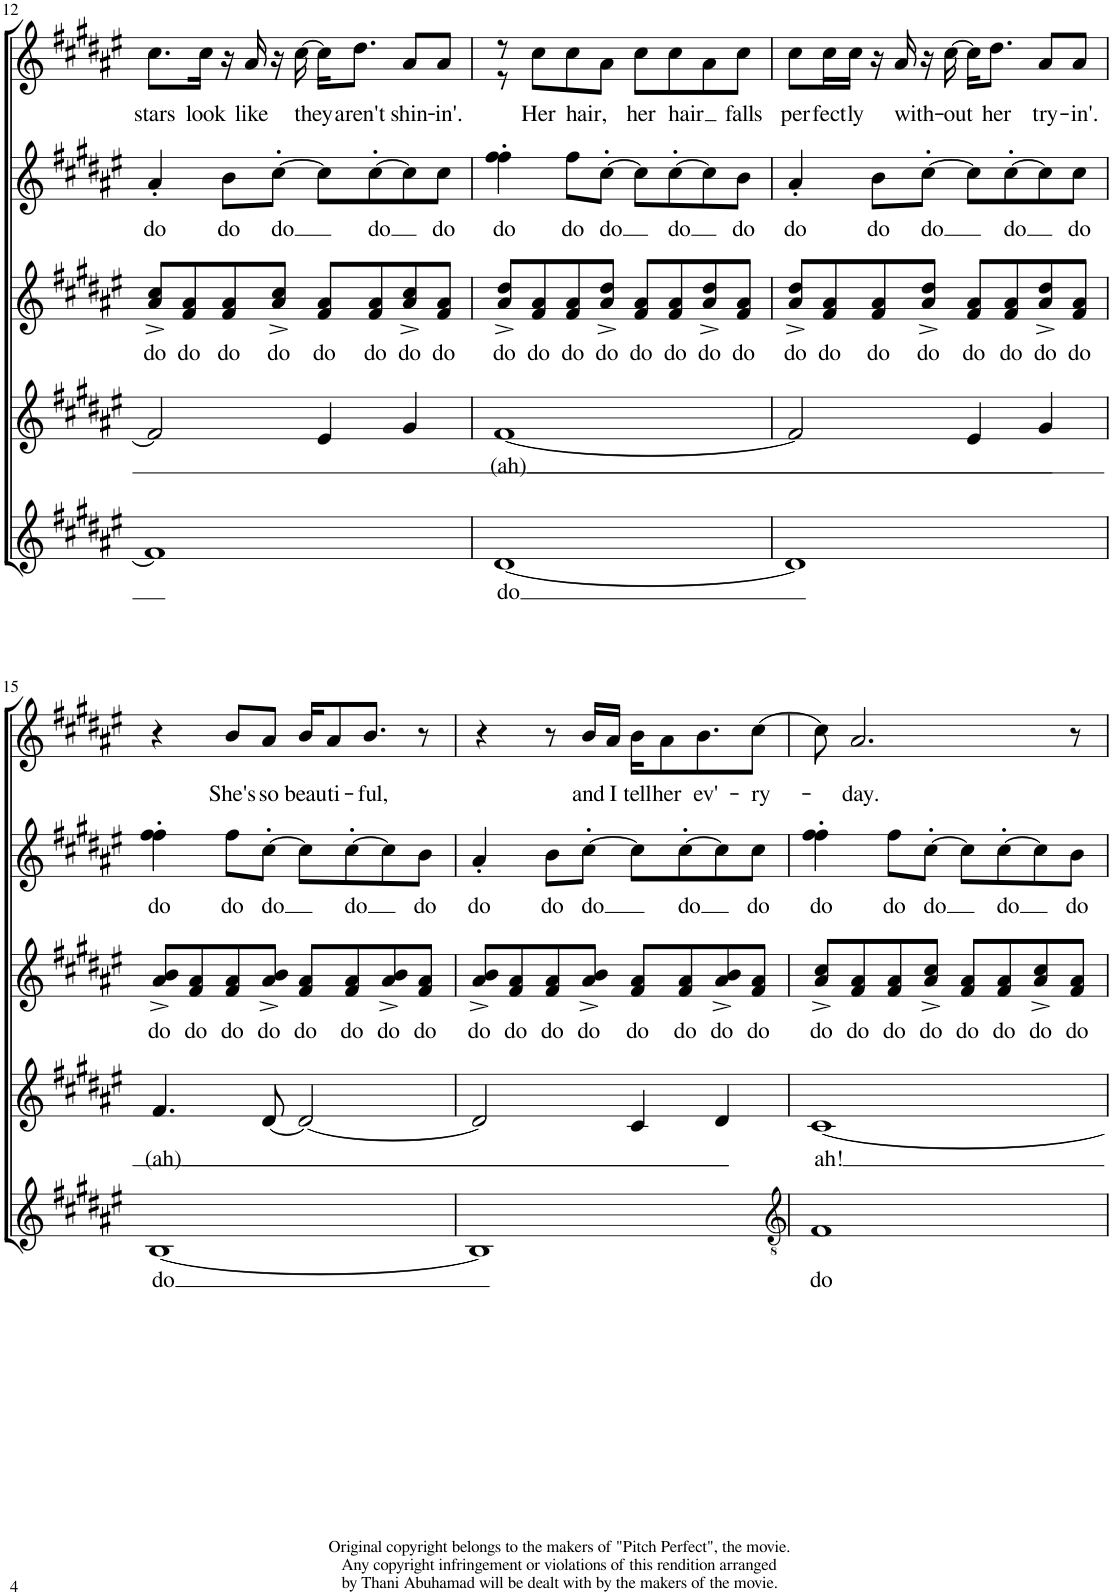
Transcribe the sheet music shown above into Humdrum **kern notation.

**kern	**text	**kern	**text	**kern	**text	**kern	**text	**kern	**text
*part5	*part5	*part4	*part4	*part3	*part3	*part2	*part2	*part1	*part1
*staff5	*staff5	*staff4	*staff4	*staff3	*staff3	*staff2	*staff2	*staff1	*staff1
*I"Bass	*	*I"Alto	*	*I"Mezzo	*	*I"Soprano	*	*I"Solo	*
*	*	*I'A	*	*	*	*I'S	*	*	*
!!LO:PB:g=z
*clefG2	*	*clefG2	*	*clefG2	*	*clefG2	*	*clefG2	*
*k[f#c#g#d#a#e#]	*	*k[f#c#g#d#a#e#]	*	*k[f#c#g#d#a#e#]	*	*k[f#c#g#d#a#e#]	*	*k[f#c#g#d#a#e#]	*
*M4/4	*	*M4/4	*	*M4/4	*	*M4/4	*	*M4/4	*
=12	=12	=12	=12	=12	=12	=12	=12	=12	=12
!	!	!	!	!	!LO:LY:b	!	!LO:LY:b	!	!LO:LY:b
1f#]	.	2f#/]	.	8a#/^ 8cc#/^L	do	4a#'/	do	8.cc#\L	stars
!	!	!	!	!	!LO:LY:b	!	!	!	!
.	.	.	.	8f#/ 8a#/	do	.	.	.	.
!	!	!	!	!	!	!	!	!	!LO:LY:b
.	.	.	.	.	.	.	.	16cc#\Jk	look
!	!	!	!	!	!LO:LY:b	!	!LO:LY:b	!	!
.	.	.	.	8f#/ 8a#/	do	8b\L	do	16r	.
!	!	!	!	!	!	!	!	!	!LO:LY:b
.	.	.	.	.	.	.	.	16a#/	like
!	!	!	!	!	!LO:LY:b	!	!LO:LY:b	!	!
.	.	.	.	8a#/^ 8cc#/^J	do	[8cc#'\J	do	16r	.
!	!	!	!	!	!	!	!	!	!LO:LY:b
.	.	.	.	.	.	.	.	[16cc#\	they
!	!	!	!	!	!LO:LY:b	!	!	!	!
.	.	4e#/	.	8f#/ 8a#/L	do	8cc#\L]	.	16cc#\KL]	.
!	!	!	!	!	!	!	!	!	!LO:LY:b
.	.	.	.	.	.	.	.	8.dd#\J	aren't
!	!	!	!	!	!LO:LY:b	!	!LO:LY:b	!	!
.	.	.	.	8f#/ 8a#/	do	[8cc#'\	do	.	.
!	!	!	!	!	!LO:LY:b	!	!	!	!LO:LY:b
.	.	4g#/	.	8a#/^ 8cc#/^	do	8cc#\]	.	8a#/L	shin-
!	!	!	!	!	!LO:LY:b	!	!LO:LY:b	!	!LO:LY:b
.	.	.	.	8f#/ 8a#/J	do	8cc#\J	do	8a#/J	-in'.
=13	=13	=13	=13	=13	=13	=13	=13	=13	=13
!	!LO:LY:b	!	!LO:LY:b	!	!LO:LY:b	!	!LO:LY:b	!	!
*	*	*	*	*	*	*	*	*^	*
[1d#	do	[1f#	(ah)	8a#/^ 8dd#/^L	do	4ff#\' 4ff#\'	do	8r	8r	.
!	!	!	!	!	!LO:LY:b	!	!	!	!	!LO:LY:b
.	.	.	.	8f#/ 8a#/	do	.	.	8cc#\L	2..ryy	Her
!	!	!	!	!	!LO:LY:b	!	!LO:LY:b	!	!	!LO:LY:b
.	.	.	.	8f#/ 8a#/	do	8ff#\L	do	8cc#\	.	hair,
!	!	!	!	!	!LO:LY:b	!	!LO:LY:b	!	!	!
.	.	.	.	8a#/^ 8dd#/^J	do	[8cc#'\J	do	8a#\J	.	.
!	!	!	!	!	!LO:LY:b	!	!	!	!	!LO:LY:b
.	.	.	.	8f#/ 8a#/L	do	8cc#\L]	.	8cc#\L	.	her
!	!	!	!	!	!LO:LY:b	!	!LO:LY:b	!	!	!LO:LY:b
.	.	.	.	8f#/ 8a#/	do	[8cc#'\	do	8cc#\	.	hair
!	!	!	!	!	!LO:LY:b	!	!	!	!	!
.	.	.	.	8a#/^ 8dd#/^	do	8cc#\]	.	8a#\	.	.
!	!	!	!	!	!LO:LY:b	!	!LO:LY:b	!	!	!LO:LY:b
.	.	.	.	8f#/ 8a#/J	do	8b\J	do	8cc#\J	.	falls
*	*	*	*	*	*	*	*	*v	*v	*
=14	=14	=14	=14	=14	=14	=14	=14	=14	=14
!	!	!	!	!	!LO:LY:b	!	!LO:LY:b	!	!LO:LY:b
1d#]	.	2f#/]	.	8a#/^ 8dd#/^L	do	4a#'/	do	8cc#\L	per-
!	!	!	!	!	!LO:LY:b	!	!	!	!LO:LY:b
.	.	.	.	8f#/ 8a#/	do	.	.	16cc#\L	-fect-
!	!	!	!	!	!	!	!	!	!LO:LY:b
.	.	.	.	.	.	.	.	16cc#\JJ	-ly
!	!	!	!	!	!LO:LY:b	!	!LO:LY:b	!	!
.	.	.	.	8f#/ 8a#/	do	8b\L	do	16r	.
!	!	!	!	!	!	!	!	!	!LO:LY:b
.	.	.	.	.	.	.	.	16a#/	with-
!	!	!	!	!	!LO:LY:b	!	!LO:LY:b	!	!
.	.	.	.	8a#/^ 8dd#/^J	do	[8cc#'\J	do	16r	.
!	!	!	!	!	!	!	!	!	!LO:LY:b
.	.	.	.	.	.	.	.	[16cc#\	-out
!	!	!	!	!	!LO:LY:b	!	!	!	!
.	.	4e#/	.	8f#/ 8a#/L	do	8cc#\L]	.	16cc#\KL]	.
!	!	!	!	!	!	!	!	!	!LO:LY:b
.	.	.	.	.	.	.	.	8.dd#\J	her
!	!	!	!	!	!LO:LY:b	!	!LO:LY:b	!	!
.	.	.	.	8f#/ 8a#/	do	[8cc#'\	do	.	.
!	!	!	!	!	!LO:LY:b	!	!	!	!LO:LY:b
.	.	4g#/	.	8a#/^ 8dd#/^	do	8cc#\]	.	8a#/L	try-
!	!	!	!	!	!LO:LY:b	!	!LO:LY:b	!	!LO:LY:b
.	.	.	.	8f#/ 8a#/J	do	8cc#\J	do	8a#/J	-in'.
!!LO:LB:g=z
=15	=15	=15	=15	=15	=15	=15	=15	=15	=15
!	!LO:LY:b	!	!LO:LY:b	!	!LO:LY:b	!	!LO:LY:b	!	!
[1B	do	4.f#/	(ah)	8a#/^ 8b/^L	do	4ff#\' 4ff#\'	do	4r	.
!	!	!	!	!	!LO:LY:b	!	!	!	!
.	.	.	.	8f#/ 8a#/	do	.	.	.	.
!	!	!	!	!	!LO:LY:b	!	!LO:LY:b	!	!LO:LY:b
.	.	.	.	8f#/ 8a#/	do	8ff#\L	do	8b/L	She's
!	!	!	!	!	!LO:LY:b	!	!LO:LY:b	!	!LO:LY:b
.	.	[8d#/	.	8a#/^ 8b/^J	do	[8cc#'\J	do	8a#/J	so
!	!	!	!	!	!LO:LY:b	!	!	!	!LO:LY:b
.	.	2d#/_	.	8f#/ 8a#/L	do	8cc#\L]	.	16b/KL	beau-
!	!	!	!	!	!	!	!	!	!LO:LY:b
.	.	.	.	.	.	.	.	8a#/	-ti-
!	!	!	!	!	!LO:LY:b	!	!LO:LY:b	!	!
.	.	.	.	8f#/ 8a#/	do	[8cc#'\	do	.	.
!	!	!	!	!	!	!	!	!	!LO:LY:b
.	.	.	.	.	.	.	.	8.b/J	-ful,
!	!	!	!	!	!LO:LY:b	!	!	!	!
.	.	.	.	8a#/^ 8b/^	do	8cc#\]	.	.	.
!	!	!	!	!	!LO:LY:b	!	!LO:LY:b	!	!
.	.	.	.	8f#/ 8a#/J	do	8b\J	do	8r	.
=16	=16	=16	=16	=16	=16	=16	=16	=16	=16
!	!	!	!	!	!LO:LY:b	!	!LO:LY:b	!	!
1B]	.	2d#/]	.	8a#/^ 8b/^L	do	4a#'/	do	4r	.
!	!	!	!	!	!LO:LY:b	!	!	!	!
.	.	.	.	8f#/ 8a#/	do	.	.	.	.
!	!	!	!	!	!LO:LY:b	!	!LO:LY:b	!	!
.	.	.	.	8f#/ 8a#/	do	8b\L	do	8r	.
!	!	!	!	!	!LO:LY:b	!	!LO:LY:b	!	!LO:LY:b
.	.	.	.	8a#/^ 8b/^J	do	[8cc#'\J	do	16b/LL	and
!	!	!	!	!	!	!	!	!	!LO:LY:b
.	.	.	.	.	.	.	.	16a#/JJ	I
!	!	!	!	!	!LO:LY:b	!	!	!	!LO:LY:b
.	.	4c#/	.	8f#/ 8a#/L	do	8cc#\L]	.	16b\KL	tell
!	!	!	!	!	!	!	!	!	!LO:LY:b
.	.	.	.	.	.	.	.	8a#\	her
!	!	!	!	!	!LO:LY:b	!	!LO:LY:b	!	!
.	.	.	.	8f#/ 8a#/	do	[8cc#'\	do	.	.
!	!	!	!	!	!	!	!	!	!LO:LY:b
.	.	.	.	.	.	.	.	8.b\	ev'-
!	!	!	!	!	!LO:LY:b	!	!	!	!
.	.	4d#/	.	8a#/^ 8b/^	do	8cc#\]	.	.	.
!	!	!	!	!	!LO:LY:b	!	!LO:LY:b	!	!LO:LY:b
.	.	.	.	8f#/ 8a#/J	do	8cc#\J	do	[8cc#\J	-ry-
=17	=17	=17	=17	=17	=17	=17	=17	=17	=17
*clefGv2	*	*	*	*	*	*	*	*	*
!	!LO:LY:b	!	!LO:LY:b	!	!LO:LY:b	!	!LO:LY:b	!	!
1F#	do	[1c#	ah!	8a#/^ 8cc#/^L	do	4ff#\' 4ff#\'	do	8cc#\]	.
!	!	!	!	!	!LO:LY:b	!	!	!	!LO:LY:b
.	.	.	.	8f#/ 8a#/	do	.	.	2.a#/	-day.
!	!	!	!	!	!LO:LY:b	!	!LO:LY:b	!	!
.	.	.	.	8f#/ 8a#/	do	8ff#\L	do	.	.
!	!	!	!	!	!LO:LY:b	!	!LO:LY:b	!	!
.	.	.	.	8a#/^ 8cc#/^J	do	[8cc#'\J	do	.	.
!	!	!	!	!	!LO:LY:b	!	!	!	!
.	.	.	.	8f#/ 8a#/L	do	8cc#\L]	.	.	.
!	!	!	!	!	!LO:LY:b	!	!LO:LY:b	!	!
.	.	.	.	8f#/ 8a#/	do	[8cc#'\	do	.	.
!	!	!	!	!	!LO:LY:b	!	!	!	!
.	.	.	.	8a#/^ 8cc#/^	do	8cc#\]	.	.	.
!	!	!	!	!	!LO:LY:b	!	!LO:LY:b	!	!
.	.	.	.	8f#/ 8a#/J	do	8b\J	do	8r	.
=	=	=	=	=	=	=	=	=	=
*-	*-	*-	*-	*-	*-	*-	*-	*-	*-
